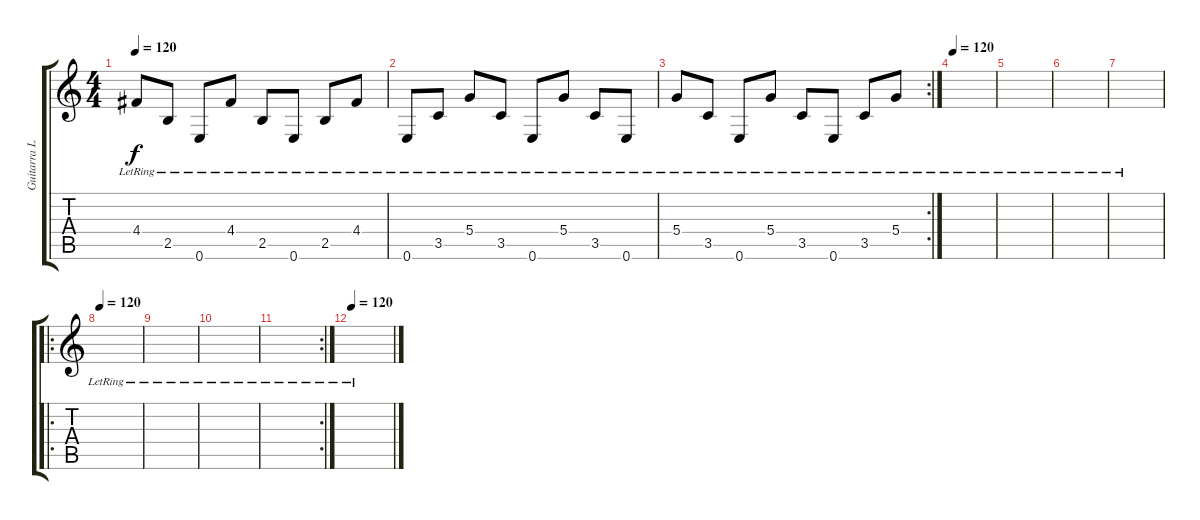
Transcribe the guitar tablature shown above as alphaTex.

\track ("Guitarra Limpa" "Guitarra L") {instrument acousticguitarsteel}
\staff {score tabs}
\tuning (E4 B3 G3 D3 A2 E2) {hide}
\ts (4 4)
\tempo 120
\clef g2
\ks c
4.4{lr}.8{dy f} 2.5{lr}.8 0.6{lr}.8 4.4{lr}.8 2.5{lr}.8 0.6{lr}.8 2.5{lr}.8 4.4{lr}.8 |
0.6{lr}.8 3.5{lr}.8 5.4{lr}.8 3.5{lr}.8 0.6{lr}.8 5.4{lr}.8 3.5{lr}.8 0.6{lr}.8 |
\rc 2
5.4{lr}.8 3.5{lr}.8 0.6{lr}.8 5.4{lr}.8 3.5{lr}.8 0.6{lr}.8 3.5{lr}.8 5.4{lr}.8 |
\tempo 120
|
|
|
|
\ro
\tempo 120
|
|
|
\rc 2
|
\tempo 120
